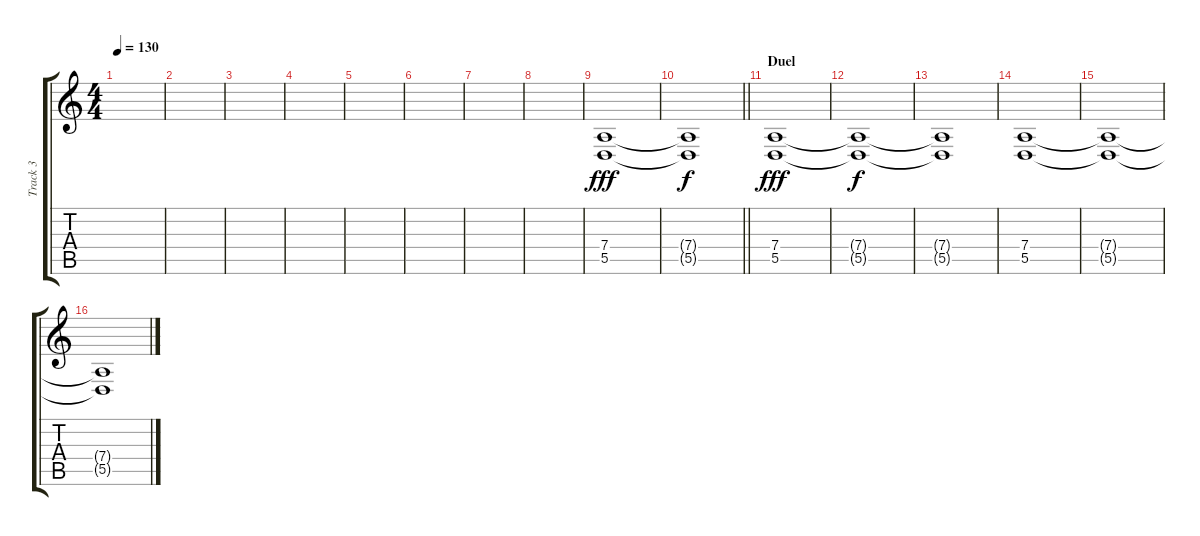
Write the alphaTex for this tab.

\track ("Track 3" "Track 3") {instrument violin}
\staff {score tabs}
\tuning (E4 B3 G3 D3 A2 D2) {hide}
\ts (4 4)
\tempo 130
\clef g2
\ks c
|
|
|
|
|
|
|
|
(7.4 5.5).1{dy fff} |
\barLineRight lightlight
(7.4{t} 5.5{t}).1{dy f} |
\section ("" "Duel")
(7.4 5.5).1{dy fff} |
(7.4{t} 5.5{t}).1{dy f} |
(7.4{t} 5.5{t}).1 |
(7.4 5.5).1 |
(7.4{t} 5.5{t}).1 |
(7.4{t} 5.5{t}).1
